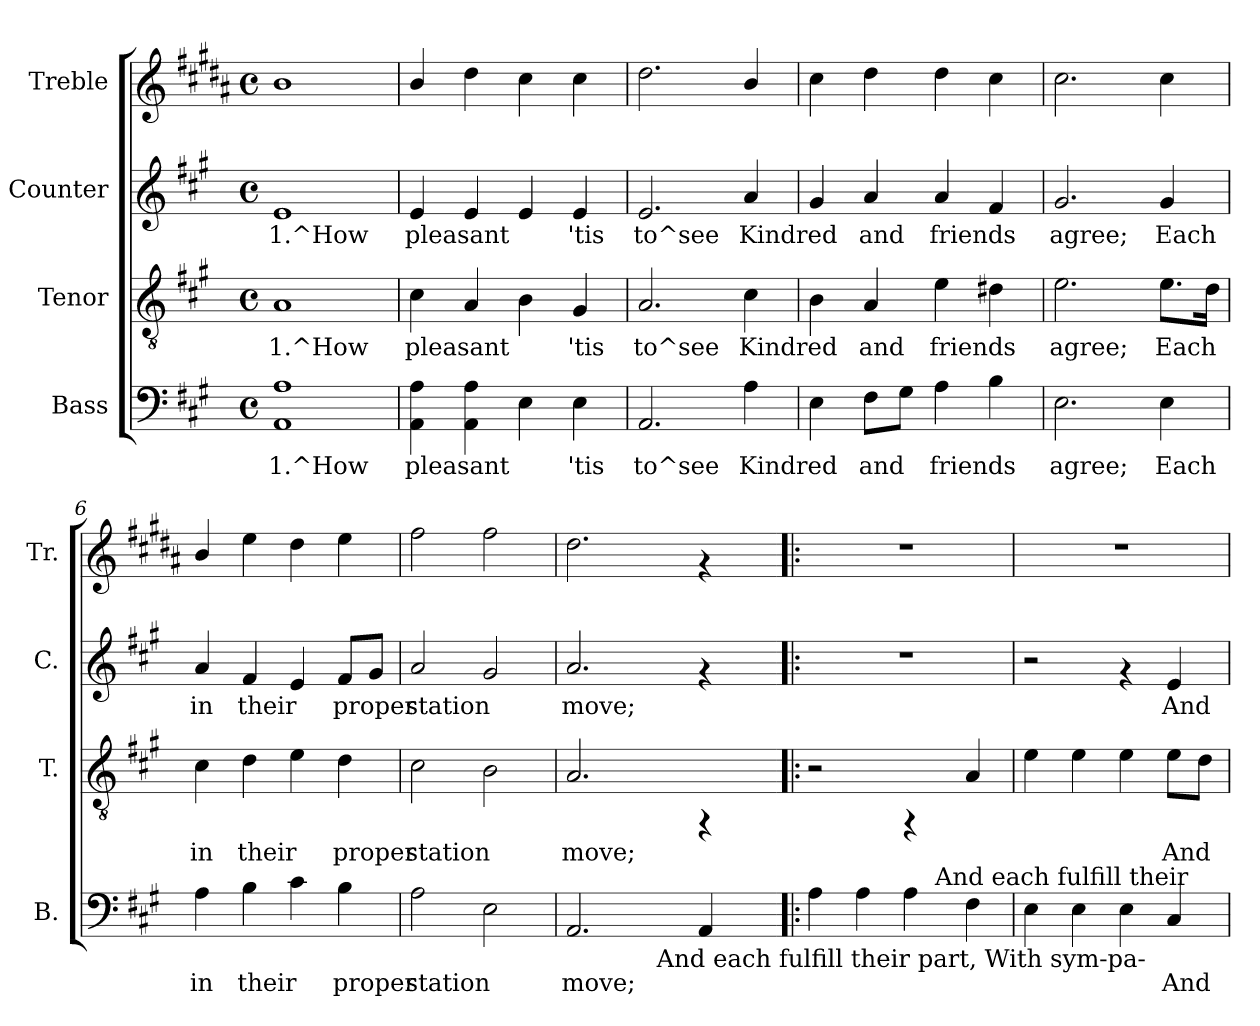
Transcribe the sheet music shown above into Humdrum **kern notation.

**kern	**text	**kern	**text	**kern	**text	**kern
*part4	*part4	*part3	*part3	*part2	*part2	*part1
*staff4	*staff4	*staff3	*staff3	*staff2	*staff2	*staff1
*I"Bass	*	*I"Tenor	*	*I"Counter	*	*I"Treble
*I'B.	*	*I'T.	*	*I'C.	*	*I'Tr.
!!LO:PB:g=z
*stria5	*	*stria5	*	*stria5	*	*stria5
*clefF4	*	*clefGv2	*	*clefG2	*	*clefG2
*	*	*	*	*	*	*ITrd1c2
*k[f#c#g#]	*	*k[f#c#g#]	*	*k[f#c#g#]	*	*k[f#c#g#]
*A:	*	*A:	*	*A:	*	*A:
*M4/4	*	*M4/4	*	*M4/4	*	*M4/4
*met(c)	*	*met(c)	*	*met(c)	*	*met(c)
=1	=1	=1	=1	=1	=1	=1
!	!LO:LY:a:rj	!	!LO:LY:b:rj	!	!LO:LY:b:rj	!
1A 1AA	1.^How	1A	1.^How	1e	1.^How	1a
=2	=2	=2	=2	=2	=2	=2
!	!LO:LY:a:rj	!	!LO:LY:b:rj	!	!LO:LY:b:rj	!
4A\ 4AA\	pleasant	4c#\	pleasant	4e/	pleasant	4a/
!	!LO:LY:a:rj	!	!LO:LY:b:rj	!	!LO:LY:b:rj	!
4AA\ 4A\	.	4A/	.	4e/	.	4cc#\
!	!LO:LY:a:rj	!	!LO:LY:b:rj	!	!LO:LY:b:rj	!
4E\	.	4B\	.	4e/	.	4b\
!	!LO:LY:a:rj	!	!LO:LY:b:rj	!	!LO:LY:b:rj	!
4E\	'tis	4G#/	'tis	4e/	'tis	4b\
=3	=3	=3	=3	=3	=3	=3
!	!LO:LY:a:rj	!	!LO:LY:b:rj	!	!LO:LY:b:rj	!
2.AA/	to^see	2.A/	to^see	2.e/	to^see	2.cc#\
!	!LO:LY:a:rj	!	!LO:LY:b:rj	!	!LO:LY:b:rj	!
4A\	Kindred	4c#\	Kindred	4a/	Kindred	4a/
=4	=4	=4	=4	=4	=4	=4
!	!LO:LY:a:rj	!	!LO:LY:b:rj	!	!LO:LY:b:rj	!
4E\	.	4B\	.	4g#/	.	4b\
!	!LO:LY:a:rj	!	!LO:LY:b:rj	!	!LO:LY:b:rj	!
8F#\L	and	4A/	and	4a/	and	4cc#\
!	!LO:LY:a:rj	!	!	!	!	!
8G#\J	.	.	.	.	.	.
!	!LO:LY:a:rj	!	!LO:LY:b:rj	!	!LO:LY:b:rj	!
4A\	friends	4e\	friends	4a/	friends	4cc#\
!	!LO:LY:a:rj	!	!LO:LY:b:rj	!	!LO:LY:b:rj	!
4B\	.	4d#X\	.	4f#/	.	4b\
=5	=5	=5	=5	=5	=5	=5
!	!LO:LY:a:rj	!	!LO:LY:b:rj	!	!LO:LY:b:rj	!
2.E\	agree;	2.e\	agree;	2.g#/	agree;	2.b>\
!	!LO:LY:a:rj	!	!LO:LY:b:rj	!	!LO:LY:b:rj	!
4E\	Each	8.e\L	Each	4g#/	Each	4b\
!	!	!	!LO:LY:b:rj	!	!	!
.	.	16d\J	.	.	.	.
=6	=6	=6	=6	=6	=6	=6
!	!LO:LY:a:rj	!	!LO:LY:b:rj	!	!LO:LY:b:rj	!
4A\	in	4c#\	in	4a/	in	4a/
!	!LO:LY:a:rj	!	!LO:LY:b:rj	!	!LO:LY:b:rj	!
4B\	their	4d\	their	4f#/	their	4dd\
!	!LO:LY:a:rj	!	!LO:LY:b:rj	!	!LO:LY:b:rj	!
4c#\	.	4e\	.	4e/	.	4cc#\
!	!LO:LY:a:rj	!	!LO:LY:b:rj	!	!LO:LY:b:rj	!
4B\	proper	4d\	proper	8f#/L	proper	4dd\
!	!	!	!	!	!LO:LY:b:rj	!
.	.	.	.	8g#/J	.	.
=7	=7	=7	=7	=7	=7	=7
!	!LO:LY:a:rj	!	!LO:LY:b:rj	!	!LO:LY:b:rj	!
2A\	station	2c#\	station	2a/	station	2ee\
!	!LO:LY:a:rj	!	!LO:LY:b:rj	!	!LO:LY:b:rj	!
2E\	.	2B\	.	2g#/	.	2ee\
=8	=8	=8	=8	=8	=8	=8
!	!LO:LY:a:rj	!	!LO:LY:b:rj	!	!LO:LY:b:rj	!
*^	*	*	*	*	*	*
2.AA/	2ryy	move;	2.A/	move;	2.a/	move;	2.cc#\
.	32.ryy	.	.	.	.	.	.
!	!LO:TX:b:t=And each fulfill their part, With sym-pa-	!	!	!	!	!	!
.	4ryy	.	.	.	.	.	.
!	!	!LO:LY:a:rj	!	!	!	!	!
4AA/	.	.	4rFF	.	4rf	.	4rf
.	8ryy	.	.	.	.	.	.
.	16ryy	.	.	.	.	.	.
.	64ryy	.	.	.	.	.	.
=9!|:	=9!|:	=9!|:	=9!|:	=9!|:	=9!|:	=9!|:	=9!|:
!	!	!LO:LY:a:rj	!	!	!	!	!
4A\	2ryy	.	2r	.	1r	.	1r
!	!	!LO:LY:a:rj	!	!	!	!	!
4A\	.	.	.	.	.	.	.
!	!	!LO:LY:a:rj	!	!	!	!	!
4A\	8ryy	.	4rFF	.	.	.	.
!	!LO:TX:a:t=And each fulfill their	!	!	!	!	!	!
.	4.ryy	.	.	.	.	.	.
!	!	!LO:LY:a:rj	!	!LO:LY:b:rj	!	!	!
4F#\	.	.	4A/	.	.	.	.
=10	=10	=10	=10	=10	=10	=10	=10
!	!	!LO:LY:a:rj	!	!LO:LY:b:rj	!	!	!
*v	*v	*	*	*	*	*	*
4E\	.	4e\	.	2r	.	1r
!	!LO:LY:a:rj	!	!LO:LY:b:rj	!	!	!
4E\	.	4e\	.	.	.	.
!	!LO:LY:a:rj	!	!LO:LY:b:rj	!	!	!
4E\	.	4e\	.	4rf	.	.
!	!LO:LY:a:rj	!	!LO:LY:b:rj	!	!LO:LY:b:rj	!
4C#/	And	8e\L	And	4e/	And	.
!	!	!	!LO:LY:b:rj	!	!	!
.	.	8d\J	.	.	.	.
=	=	=	=	=	=	=
*-	*-	*-	*-	*-	*-	*-
